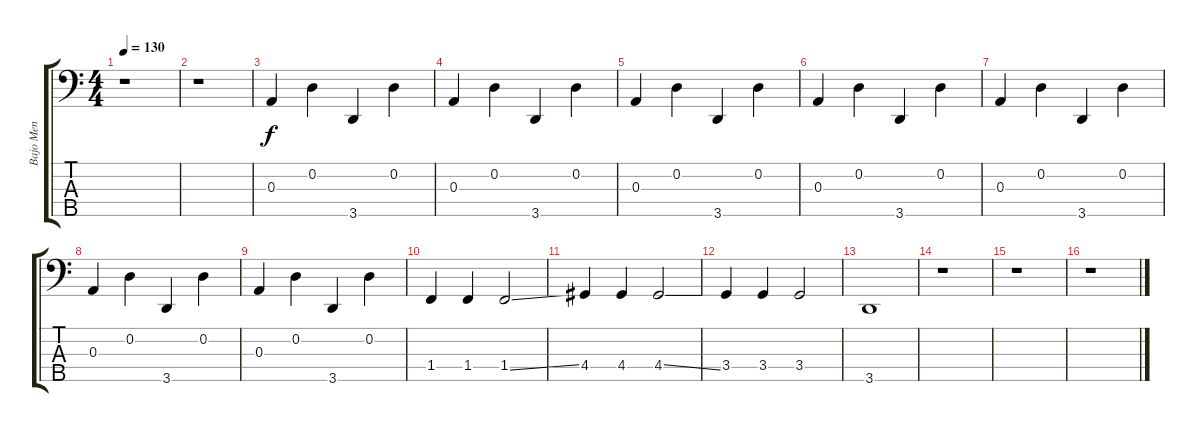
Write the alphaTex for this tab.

\track ("Bajo Men" "Bajo Men") {instrument acousticbass}
\staff {score tabs}
\tuning (G2 D2 A1 E1 B0) {hide}
\ts (4 4)
\tempo 130
\clef f4
\ks c
r.1{dy f} |
r.1 |
0.3.4 0.2.4 3.5.4 0.2.4 |
0.3.4 0.2.4 3.5.4 0.2.4 |
0.3.4 0.2.4 3.5.4 0.2.4 |
0.3.4 0.2.4 3.5.4 0.2.4 |
0.3.4 0.2.4 3.5.4 0.2.4 |
0.3.4 0.2.4 3.5.4 0.2.4 |
0.3.4 0.2.4 3.5.4 0.2.4 |
1.4.4 1.4.4 1.4{ss}.2 |
4.4.4 4.4.4 4.4{ss}.2 |
3.4.4 3.4.4 3.4.2 |
3.5.1 |
r.1 |
r.1 |
r.1
